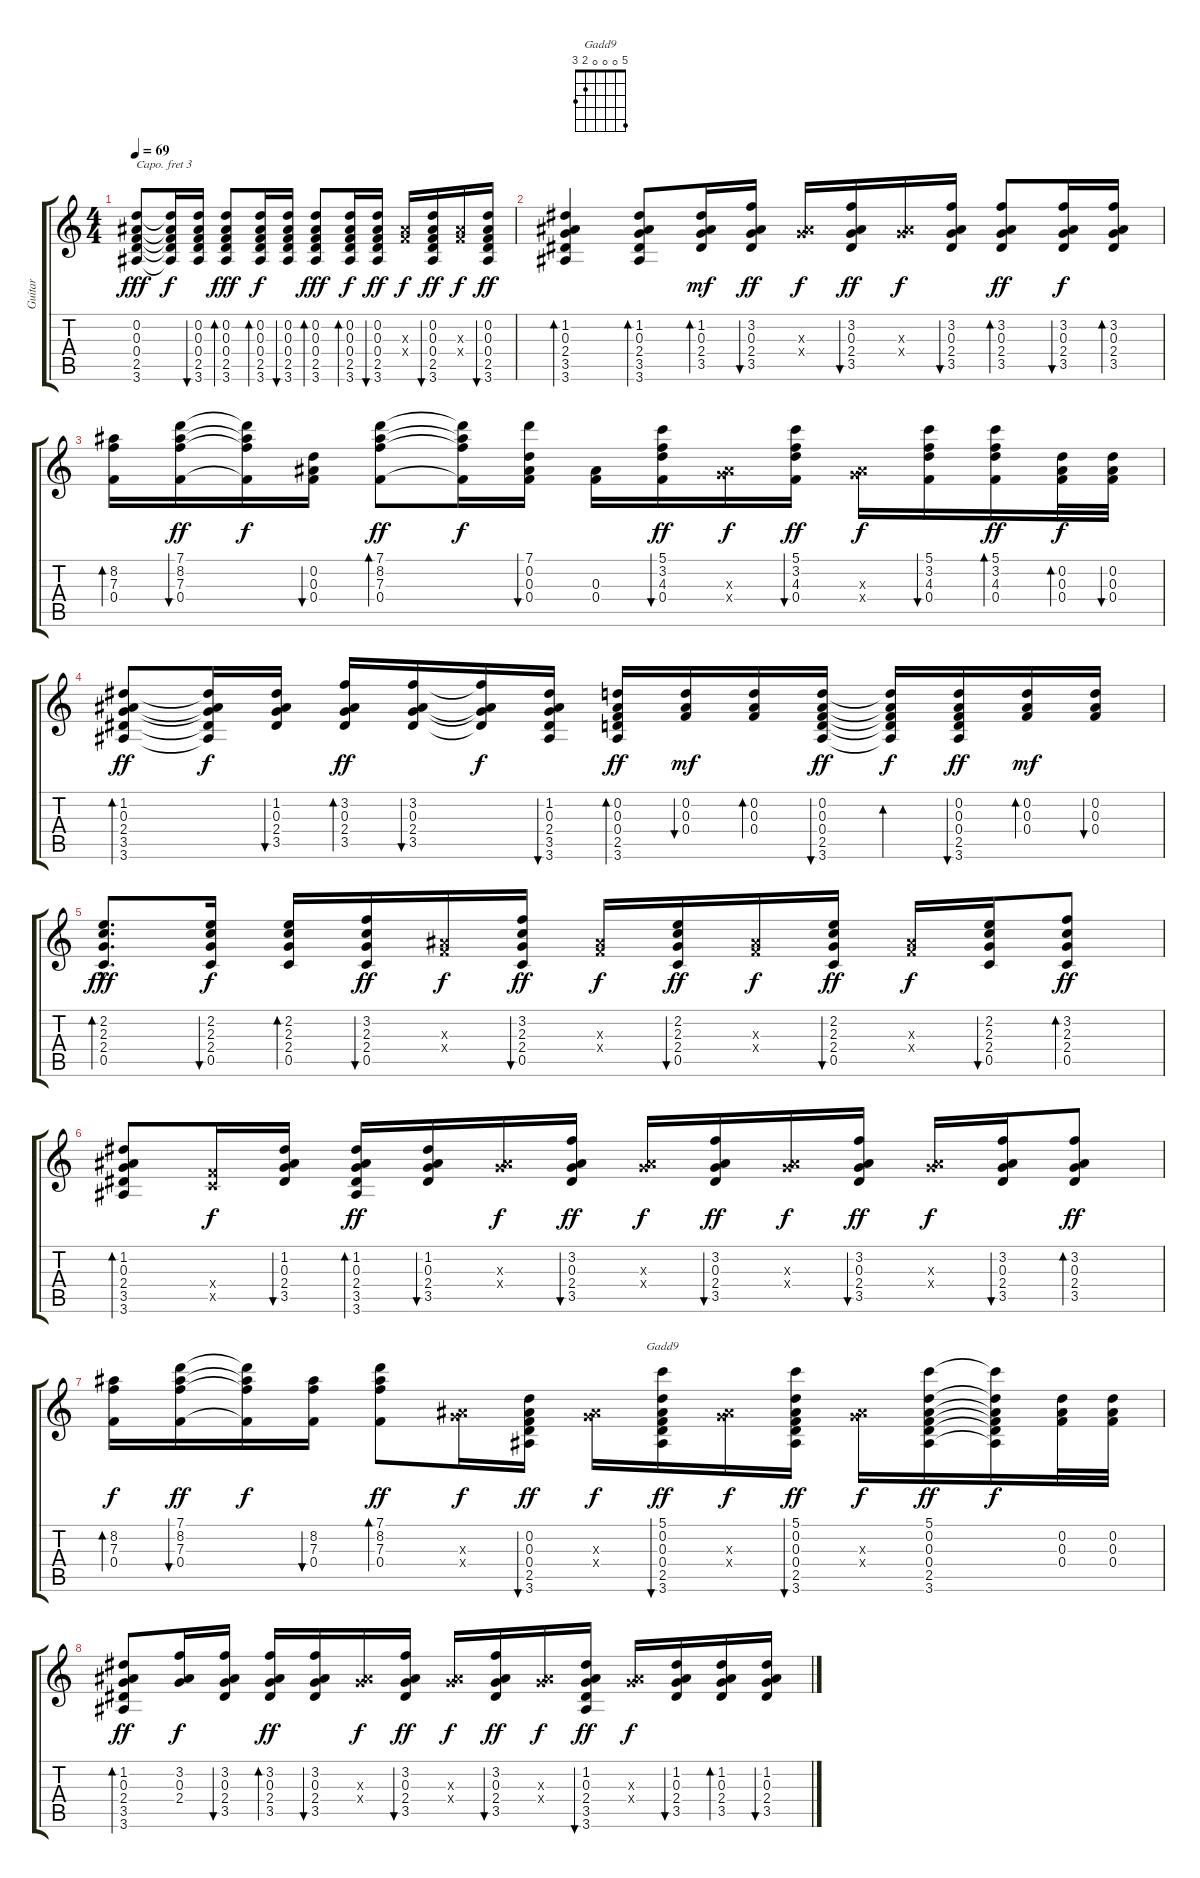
\track ("Guitar" "Guitar") {instrument acousticguitarsteel}
\staff {score tabs}
\capo 3
\tuning (E4 B3 G3 D3 A2 E2) {hide}
\chord ("Gadd9" 5 0 0 0 2 3)
\ts (4 4)
\tempo 69
\clef g2
\ks c
(0.2 0.3 0.4 2.5 3.6).8{dy fff} (0.2{t} 0.3{t} 0.4{t} 2.5{t} 3.6{t}).16{dy f} (0.2 0.3 0.4 2.5 3.6).16{bu 30} (0.2 0.3 0.4 2.5 3.6).8{bd 30 dy fff} (0.2 0.3 0.4 2.5 3.6).16{bd 30 dy f} (0.2 0.3 0.4 2.5 3.6).16{bu 30} (0.2 0.3 0.4 2.5 3.6).8{bd 30 dy fff} (0.2 0.3 0.4 2.5 3.6).16{bd 30 dy f} (0.2 0.3 0.4 2.5 3.6).16{bu 30 dy ff} (0.3{x} 0.4{x}).16{dy f} (0.2 0.3 0.4 2.5 3.6).16{bu 30 dy ff} (0.3{x} 0.4{x}).16{dy f} (0.2 0.3 0.4 2.5 3.6).16{bu 30 dy ff} |
(1.2 0.3 2.4 3.5 3.6).4{bd 30} (1.2 0.3 2.4 3.5 3.6).8{bd 30} (1.2 0.3 2.4 3.5).16{bd 30 dy mf} (3.2 0.3 2.4 3.5).16{bu 30 dy ff} (0.3{x} 2.4{x}).16{dy f} (3.2 0.3 2.4 3.5).16{bu 30 dy ff} (0.3{x} 2.4{x}).16{dy f} (3.2 0.3 2.4 3.5).16{bu 30} (3.2 0.3 2.4 3.5).8{bd 30 dy ff} (3.2 0.3 2.4 3.5).16{bu 30 dy f} (3.2 0.3 2.4 3.5).16{bd 30} |
(8.2 7.3 0.4).16{bd 30} (7.1 8.2 7.3 0.4).16{bu 60 dy ff} (7.1{t} 8.2{t} 7.3{t} 0.4{t}).16{dy f} (0.2 0.3 0.4).16{bu 30} (7.1 8.2 7.3 0.4).8{bd 30 dy ff} (7.1{t} 8.2{t} 7.3{t} 0.4{t}).16{dy f} (7.1 0.2 0.3 0.4).16{bu 30} (0.3 0.4).16 (5.1 3.2 4.3 0.4).16{bu 30 dy ff} (0.3{x} 2.4{x}).16{dy f} (5.1 3.2 4.3 0.4).16{bu 30 dy ff} (0.3{x} 2.4{x}).16{dy f} (5.1 3.2 4.3 0.4).16{bu 30} (5.1 3.2 4.3 0.4).16{bd 60 dy ff} (0.2 0.3 0.4).32{bd 60 dy f} (0.2 0.3 0.4).32{bu 60} |
(1.2 0.3 2.4 3.5 3.6).8{bd 30 dy ff} (1.2{t} 0.3{t} 2.4{t} 3.5{t} 3.6{t}).16{dy f} (1.2 0.3 2.4 3.5).16{bu 60} (3.2 0.3 2.4 3.5).16{bd 30 dy ff} (3.2 0.3 2.4 3.5).16{bu 60} (3.2{t} 0.3{t} 2.4{t} 3.5{t}).16{dy f} (1.2 0.3 2.4 3.5 3.6).16{bu 30} (0.2 0.3 0.4 2.5 3.6).16{bd 30 dy ff} (0.2 0.3 0.4).16{bu 60 dy mf} (0.2 0.3 0.4).16{bd 60} (0.2 0.3 0.4 2.5 3.6).16{bu 30 dy ff} (0.2{t} 0.3{t} 0.4{t} 2.5{t} 3.6{t}).16{bd 30 dy f} (0.2 0.3 0.4 2.5 3.6).16{bu 60 dy ff} (0.2 0.3 0.4).16{bd 60 dy mf} (0.2 0.3 0.4).16{bu 30} |
(2.2{hac} 2.3{hac} 2.4{hac} 0.5{hac}).8{d bd 60 dy fff} (2.2 2.3 2.4 0.5).16{bu 60 dy f} (2.2 2.3 2.4 0.5).16{bd 60} (3.2 2.3 2.4 0.5).16{bu 60 dy ff} (0.3{x} 0.4{x}).16{dy f} (3.2 2.3 2.4 0.5).16{bu 60 dy ff} (0.3{x} 0.4{x}).16{dy f} (2.2 2.3 2.4 0.5).16{bu 60 dy ff} (0.3{x} 0.4{x}).16{dy f} (2.2 2.3 2.4 0.5).16{bu 60 dy ff} (0.3{x} 0.4{x}).16{dy f} (2.2 2.3 2.4 0.5).16{bu 60} (3.2 2.3 2.4 0.5).8{bd 60 dy ff} |
(1.2 0.3 2.4 3.5 3.6).8{bd 30} (0.4{x} 0.5{x}).16{dy f} (1.2 0.3 2.4 3.5).16{bu 30} (1.2 0.3 2.4 3.5 3.6).16{bd 30 dy ff} (1.2 0.3 2.4 3.5).16{bu 30} (0.3{x} 2.4{x}).16{dy f} (3.2 0.3 2.4 3.5).16{bu 30 dy ff} (0.3{x} 2.4{x}).16{dy f} (3.2 0.3 2.4 3.5).16{bu 30 dy ff} (0.3{x} 2.4{x}).16{dy f} (3.2 0.3 2.4 3.5).16{bu 30 dy ff} (0.3{x} 2.4{x}).16{dy f} (3.2 0.3 2.4 3.5).16{bu 30} (3.2 0.3 2.4 3.5).8{bd 30 dy ff} |
(8.2 7.3 0.4).16{bd 30 dy f} (7.1 8.2 7.3 0.4).16{bu 60 dy ff} (7.1{t} 8.2{t} 7.3{t} 0.4{t}).16{dy f} (8.2 7.3 0.4).16{bu 30} (7.1 8.2 7.3 0.4).8{bd 30 dy ff} (0.3{x} 2.4{x}).16{dy f} (0.2 0.3 0.4 2.5 3.6).16{bu 30 dy ff} (0.3{x} 2.4{x}).16{dy f} (5.1 0.2 0.3 0.4 2.5 3.6).16{bu 30 ch "Gadd9" dy ff} (0.3{x} 2.4{x}).16{dy f} (5.1 0.2 0.3 0.4 2.5 3.6).16{bu 30 dy ff} (0.3{x} 2.4{x}).16{dy f} (5.1 0.2 0.3 0.4 2.5 3.6).16{dy ff} (5.1{t} 0.2{t} 0.3{t} 0.4{t} 2.5{t} 3.6{t}).16{dy f} (0.2 0.3 0.4).32 (0.2 0.3 0.4).32 |
(1.2 0.3 2.4 3.5 3.6).8{bd 30 dy ff} (3.2 0.3 2.4).16{dy f} (3.2 0.3 2.4 3.5).16{bu 30} (3.2 0.3 2.4 3.5).16{bd 30 dy ff} (3.2 0.3 2.4 3.5).16{bu 30} (0.3{x} 2.4{x}).16{dy f} (3.2 0.3 2.4 3.5).16{bu 30 dy ff} (0.3{x} 2.4{x}).16{dy f} (3.2 0.3 2.4 3.5).16{bu 30 dy ff} (0.3{x} 2.4{x}).16{dy f} (1.2 0.3 2.4 3.5 3.6).16{bu 30 dy ff} (0.3{x} 2.4{x}).16{dy f} (1.2 0.3 2.4 3.5).16{bu 30} (1.2 0.3 2.4 3.5).16{bd 60} (1.2 0.3 2.4 3.5).16{bu 30}
